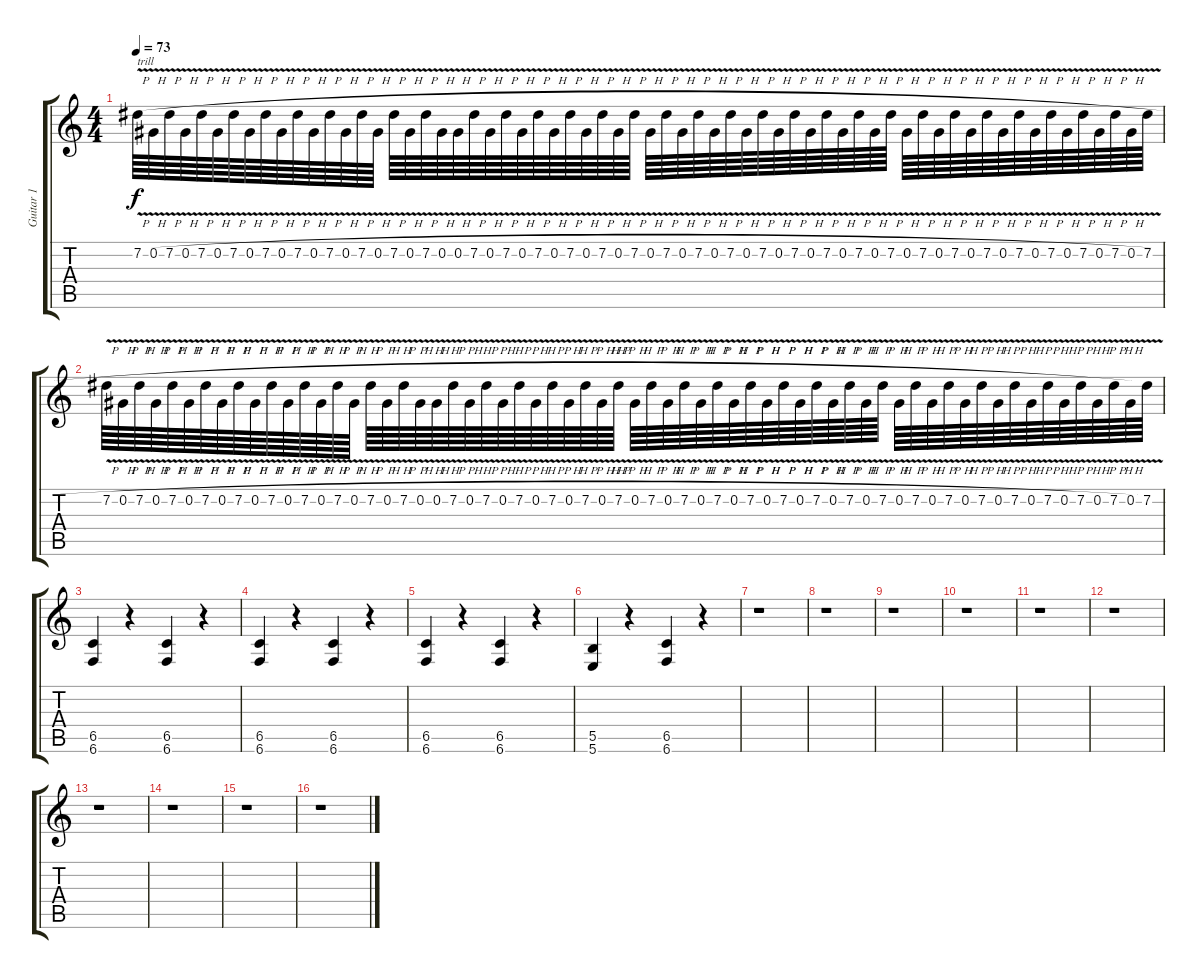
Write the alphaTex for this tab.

\track ("Guitar 1" "Guitar 1") {instrument distortionguitar}
\staff {score tabs}
\tuning (Db4 Ab3 E3 B2 Gb2 B1) {hide}
\ts (4 4)
\tempo 73
\clef g2
\ks c
7.2{v h}.64{txt "trill" dy f} 0.2{v h}.64 7.2{v h}.64 0.2{v h}.64 7.2{v h}.64 0.2{v h}.64 7.2{v h}.64 0.2{v h}.64 7.2{v h}.64 0.2{v h}.64 7.2{v h}.64 0.2{v h}.64 7.2{v h}.64 0.2{v h}.64 7.2{v h}.64 0.2{v h}.64 7.2{v h}.64 0.2{v h}.64 7.2{v h}.64 0.2{v h}.64 0.2{v h}.64 7.2{v h}.64 0.2{v h}.64 7.2{v h}.64 0.2{v h}.64 7.2{v h}.64 0.2{v h}.64 7.2{v h}.64 0.2{v h}.64 7.2{v h}.64 0.2{v h}.64 7.2{v h}.64 0.2{v h}.64 7.2{v h}.64 0.2{v h}.64 7.2{v h}.64 0.2{v h}.64 7.2{v h}.64 0.2{v h}.64 7.2{v h}.64 0.2{v h}.64 7.2{v h}.64 0.2{v h}.64 7.2{v h}.64 0.2{v h}.64 7.2{v h}.64 0.2{v h}.64 7.2{v h}.64 0.2{v h}.64 7.2{v h}.64 0.2{v h}.64 7.2{v h}.64 0.2{v h}.64 7.2{v h}.64 0.2{v h}.64 7.2{v h}.64 0.2{v h}.64 7.2{v h}.64 0.2{v h}.64 7.2{v h}.64 0.2{v h}.64 7.2{v h}.64 0.2{v h}.64 7.2{v h}.64 |
7.2{v h}.64 0.2{v h}.64 7.2{v h}.64 0.2{v h}.64 7.2{v h}.64 0.2{v h}.64 7.2{v h}.64 0.2{v h}.64 7.2{v h}.64 0.2{v h}.64 7.2{v h}.64 0.2{v h}.64 7.2{v h}.64 0.2{v h}.64 7.2{v h}.64 0.2{v h}.64 7.2{v h}.64 0.2{v h}.64 7.2{v h}.64 0.2{v h}.64 0.2{v h}.64 7.2{v h}.64 0.2{v h}.64 7.2{v h}.64 0.2{v h}.64 7.2{v h}.64 0.2{v h}.64 7.2{v h}.64 0.2{v h}.64 7.2{v h}.64 0.2{v h}.64 7.2{v h}.64 0.2{v h}.64 7.2{v h}.64 0.2{v h}.64 7.2{v h}.64 0.2{v h}.64 7.2{v h}.64 0.2{v h}.64 7.2{v h}.64 0.2{v h}.64 7.2{v h}.64 0.2{v h}.64 7.2{v h}.64 0.2{v h}.64 7.2{v h}.64 0.2{v h}.64 7.2{v h}.64 0.2{v h}.64 7.2{v h}.64 0.2{v h}.64 7.2{v h}.64 0.2{v h}.64 7.2{v h}.64 0.2{v h}.64 7.2{v h}.64 0.2{v h}.64 7.2{v h}.64 0.2{v h}.64 7.2{v h}.64 0.2{v h}.64 7.2{v h}.64 0.2{v h}.64 7.2{v}.64 |
(6.5 6.6).4 r.4 (6.5 6.6).4 r.4 |
(6.5 6.6).4 r.4 (6.5 6.6).4 r.4 |
(6.5 6.6).4 r.4 (6.5 6.6).4 r.4 |
(5.5 5.6).4 r.4 (6.5 6.6).4 r.4 |
r.1 |
r.1 |
r.1 |
r.1 |
r.1 |
r.1 |
r.1 |
r.1 |
r.1 |
r.1
